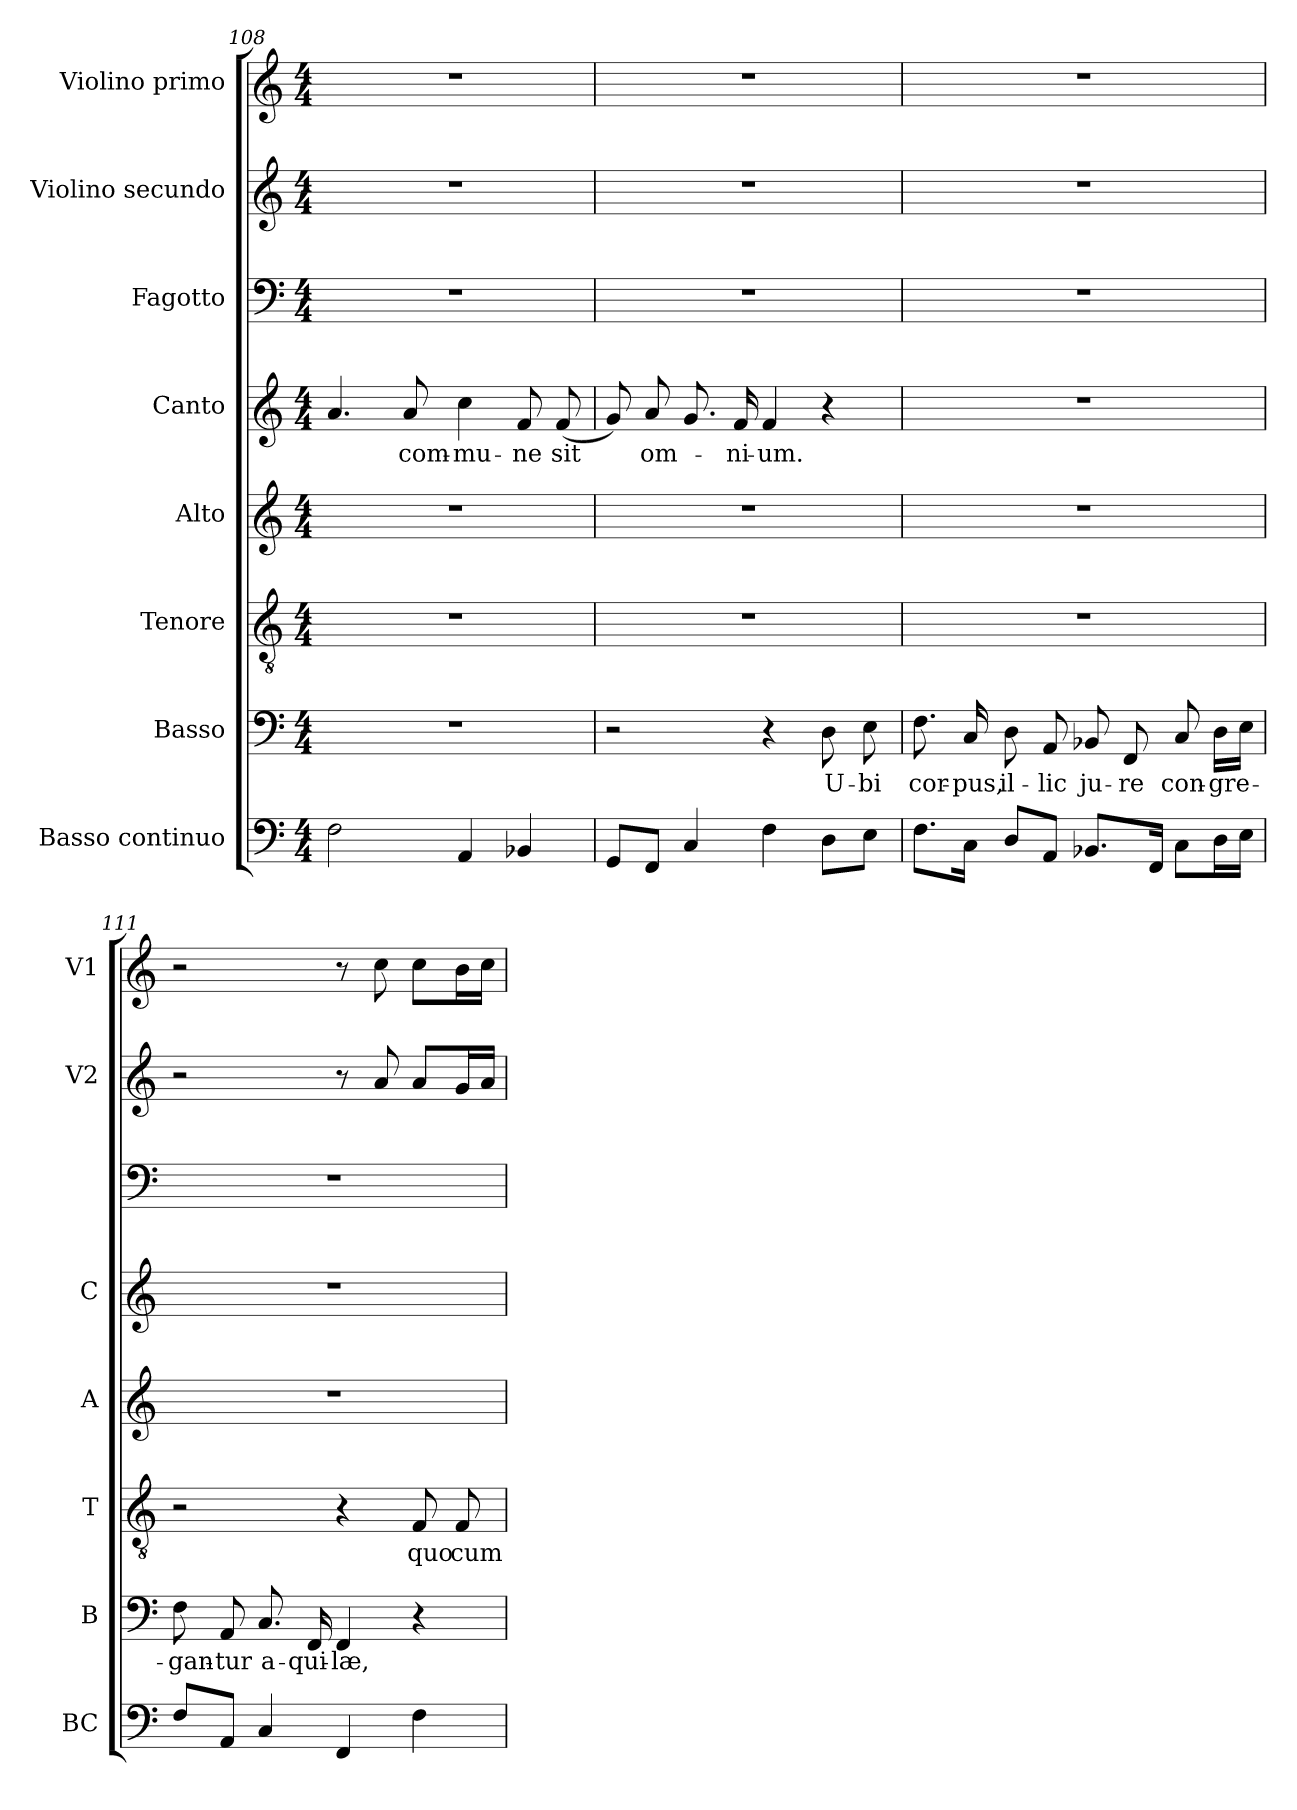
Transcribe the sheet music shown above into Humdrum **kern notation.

**kern	**kern	**text	**kern	**text	**kern	**kern	**text	**kern	**kern	**kern
*part8	*part7	*part7	*part6	*part6	*part5	*part4	*part4	*part3	*part2	*part1
*staff8	*staff7	*staff7	*staff6	*staff6	*staff5	*staff4	*staff4	*staff3	*staff2	*staff1
*I"Basso continuo	*I"Basso	*	*I"Tenore	*	*I"Alto	*I"Canto	*	*I"Fagotto	*I"Violino secundo	*I"Violino primo
*I'BC	*I'B	*	*I'T	*	*I'A	*I'C	*	*	*I'V2	*I'V1
!!LO:LB:g=z
*clefF4	*clefF4	*	*clefGv2	*	*clefG2	*clefG2	*	*clefF4	*clefG2	*clefG2
*k[]	*k[]	*	*k[]	*	*k[]	*k[]	*	*k[]	*k[]	*k[]
*C:	*C:	*	*C:	*	*C:	*C:	*	*C:	*C:	*C:
*M4/4	*M4/4	*	*M4/4	*	*M4/4	*M4/4	*	*M4/4	*M4/4	*M4/4
=108	=108	=108	=108	=108	=108	=108	=108	=108	=108	=108
2F\	1r	.	1r	.	1r	4.a/	.	1r	1r	1r
!	!	!	!	!	!	!	!LO:LY:b	!	!	!
.	.	.	.	.	.	8a/	com-	.	.	.
!	!	!	!	!	!	!	!LO:LY:b	!	!	!
4AA/	.	.	.	.	.	4cc\	-mu-	.	.	.
!	!	!	!	!	!	!	!LO:LY:b	!	!	!
4BB-X/	.	.	.	.	.	8f/	-ne	.	.	.
!	!	!	!	!	!	!	!LO:LY:b	!	!	!
.	.	.	.	.	.	(<8f/	sit	.	.	.
=109	=109	=109	=109	=109	=109	=109	=109	=109	=109	=109
8GG/L	2r	.	1r	.	1r	8g/)	.	1r	1r	1r
!	!	!	!	!	!	!	!LO:LY:b	!	!	!
8FF/J	.	.	.	.	.	8a/	om-	.	.	.
4C/	.	.	.	.	.	8.g/	.	.	.	.
!	!	!	!	!	!	!	!LO:LY:b	!	!	!
.	.	.	.	.	.	16f/	-ni-	.	.	.
!	!	!	!	!	!	!	!LO:LY:b	!	!	!
4F\	4r	.	.	.	.	4f/	-um.	.	.	.
!	!	!LO:LY:b	!	!	!	!	!	!	!	!
8D\L	8D\	U-	.	.	.	4r	.	.	.	.
!	!	!LO:LY:b	!	!	!	!	!	!	!	!
8E\J	8E\	-bi	.	.	.	.	.	.	.	.
=110	=110	=110	=110	=110	=110	=110	=110	=110	=110	=110
!	!	!LO:LY:b	!	!	!	!	!	!	!	!
8.F\L	8.F\	cor-	1r	.	1r	1r	.	1r	1r	1r
!	!	!LO:LY:b	!	!	!	!	!	!	!	!
16C\Jk	16C/	-pus,	.	.	.	.	.	.	.	.
!	!	!LO:LY:b	!	!	!	!	!	!	!	!
8D/L	8D\	il-	.	.	.	.	.	.	.	.
!	!	!LO:LY:b	!	!	!	!	!	!	!	!
8AA/J	8AA/	-lic	.	.	.	.	.	.	.	.
!	!	!LO:LY:b	!	!	!	!	!	!	!	!
8.BB-X/L	8BB-X/	ju-	.	.	.	.	.	.	.	.
!	!	!LO:LY:b	!	!	!	!	!	!	!	!
.	8FF/	-re	.	.	.	.	.	.	.	.
16FF/Jk	.	.	.	.	.	.	.	.	.	.
!	!	!LO:LY:b	!	!	!	!	!	!	!	!
8C\L	8C/	con-	.	.	.	.	.	.	.	.
!	!	!LO:LY:b	!	!	!	!	!	!	!	!
16D\L	16D\LL	-gre-	.	.	.	.	.	.	.	.
16E\JJ	16E\JJ	.	.	.	.	.	.	.	.	.
=111	=111	=111	=111	=111	=111	=111	=111	=111	=111	=111
!	!	!LO:LY:b	!	!	!	!	!	!	!	!
8F/L	8F\	-gan-	2r	.	1r	1r	.	1r	2r	2r
!	!	!LO:LY:b	!	!	!	!	!	!	!	!
8AA/J	8AA/	-tur	.	.	.	.	.	.	.	.
!	!	!LO:LY:b	!	!	!	!	!	!	!	!
4C/	8.C/	a-	.	.	.	.	.	.	.	.
!	!	!LO:LY:b	!	!	!	!	!	!	!	!
.	16FF/	-qui-	.	.	.	.	.	.	.	.
!	!	!LO:LY:b	!	!	!	!	!	!	!	!
4FF/	4FF/	-læ,	4r	.	.	.	.	.	8r	8r
.	.	.	.	.	.	.	.	.	8a/	8cc\
!	!	!	!	!LO:LY:b	!	!	!	!	!	!
4F\	4r	.	8F/	quo	.	.	.	.	8a/L	8cc\L
!	!	!	!	!LO:LY:b	!	!	!	!	!	!
.	.	.	8F/	cum	.	.	.	.	16g/L	16b\L
.	.	.	.	.	.	.	.	.	16a/JJ	16cc\JJ
=	=	=	=	=	=	=	=	=	=	=
*-	*-	*-	*-	*-	*-	*-	*-	*-	*-	*-
